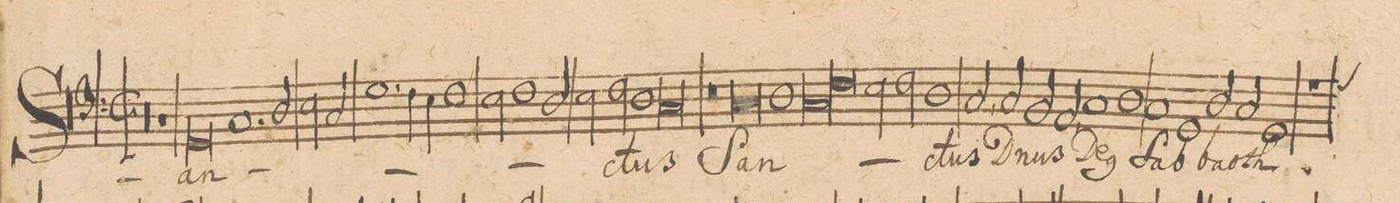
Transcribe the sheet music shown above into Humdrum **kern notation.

**kern	**text
*I"BASSVS.	*
*clefF4	*
*k[]	*
*met(C|)	*
*M2/1	*
00r	.
=2-	=2-
=3-	=3-
1r	.
0GG	San-
=4-	=4-
1.C	.
=5-	=5-
2D/	.
*2\right	*
2E\	.
2C/	.
=6-	=6-
1.G	.
4F\	.
4E\	.
=7-	=7-
1F	.
2E\	.
1F\	.
=8-	=8-
2D/	.
2E\	.
2F\	.
=9-	=9-
1D	.
0C	-ctus
=10-	=10-
0r	.
=11-	=11-
0C	San-
=12-	=12-
1D	.
=13-	=13-
*lig	*
1C	.
1F	.
*Xlig	*
=14-	=14-
2E\	.
2F\	.
1D	.
=15-	=15-
2C,/	-ctus
2C/	D(o-
2BB/	-mi)-
2AA,</	-nus
=16-	=16-
1C	De-
1D	-(us)
=17-	=17-
1C	Sab-
1GG	.
=18-	=18-
2D/	-ba-
2C/	.
1GG	-oth.
=19-	=19-
1r	.
*custos:G	*
*-	*-
